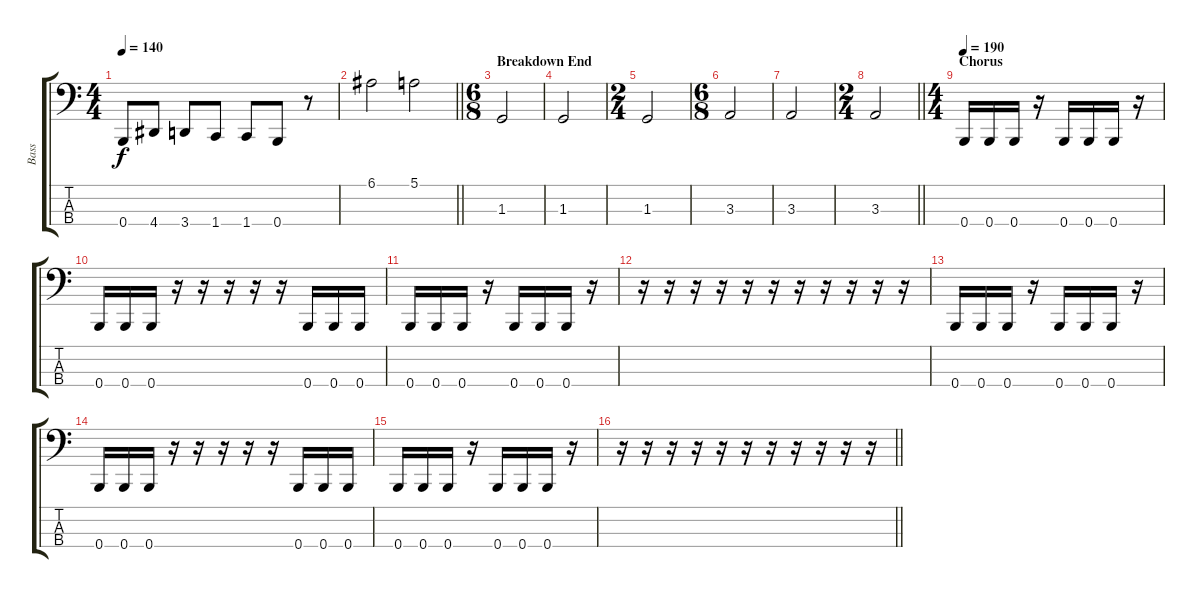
\track ("Bass" "Bass") {instrument electricbasspick}
\staff {score tabs}
\tuning (E2 B1 Gb1 B0) {hide}
\ts (4 4)
\tempo 140
\clef f4
\ks c
0.4.8{dy f} 4.4.8 3.4.8 1.4.8 1.4.8 0.4.8 r.8 |
\barLineRight lightlight
6.1.2 5.1.2 |
\ts (6 8)
\section ("" "Breakdown End")
1.3.2 |
1.3.2 |
\ts (2 4)
1.3.2 |
\ts (6 8)
3.3.2 |
3.3.2 |
\ts (2 4)
\barLineRight lightlight
3.3.2 |
\ts (4 4)
\section ("" "Chorus")
\tempo 190
0.4.16 0.4.16 0.4.16 r.16 0.4.16 0.4.16 0.4.16 r.16 |
0.4.16 0.4.16 0.4.16 r.16 r.16 r.16 r.16 r.16 0.4.16 0.4.16 0.4.16 |
0.4.16 0.4.16 0.4.16 r.16 0.4.16 0.4.16 0.4.16 r.16 |
r.16 r.16 r.16 r.16 r.16 r.16 r.16 r.16 r.16 r.16 r.16 |
0.4.16 0.4.16 0.4.16 r.16 0.4.16 0.4.16 0.4.16 r.16 |
0.4.16 0.4.16 0.4.16 r.16 r.16 r.16 r.16 r.16 0.4.16 0.4.16 0.4.16 |
0.4.16 0.4.16 0.4.16 r.16 0.4.16 0.4.16 0.4.16 r.16 |
\barLineRight lightlight
r.16 r.16 r.16 r.16 r.16 r.16 r.16 r.16 r.16 r.16 r.16
